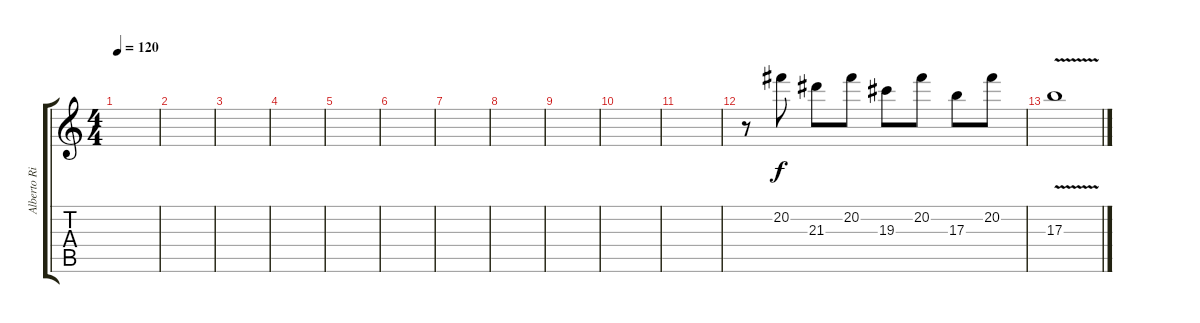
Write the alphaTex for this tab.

\track ("Alberto Rionda (I)" "Alberto Ri") {instrument distortionguitar}
\staff {score tabs}
\tuning (Eb4 Bb3 Gb3 Db3 Ab2 Eb2) {hide}
\ts (4 4)
\tempo 120
\clef g2
\ks c
|
|
|
|
|
|
|
|
|
|
|
r.8 20.2.8 21.3.8 20.2.8 19.3.8 20.2.8 17.3.8 20.2.8 |
17.3{v}.1
